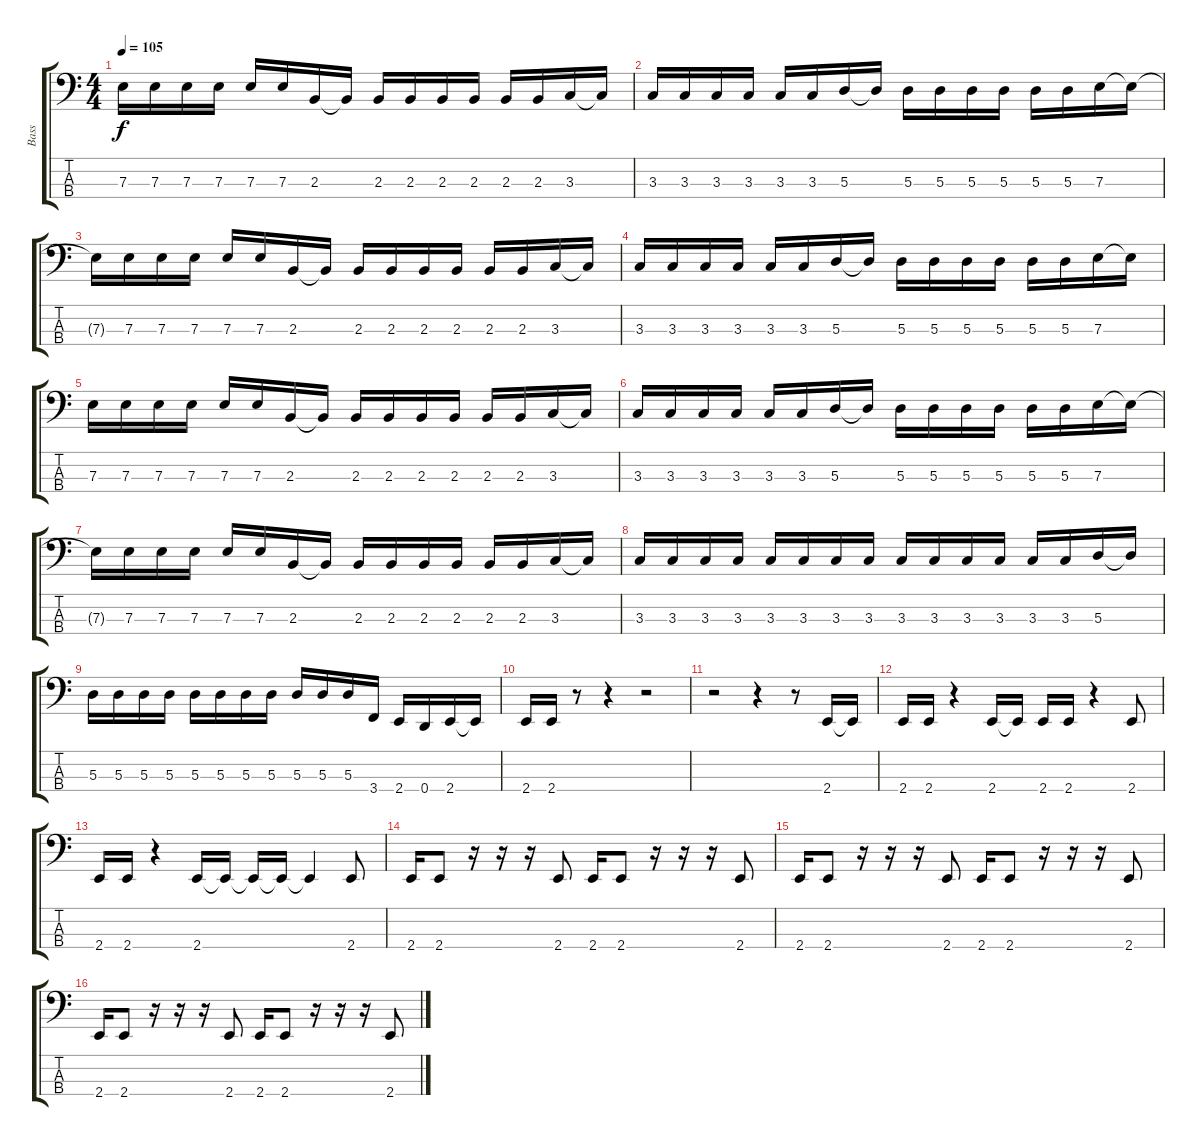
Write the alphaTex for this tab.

\track ("Bass" "Bass") {instrument electricbassfinger}
\staff {score tabs}
\tuning (G2 D2 A1 D1) {hide}
\ts (4 4)
\tempo 105
\clef f4
\ks c
7.3{t}.16{dy f} 7.3.16 7.3.16 7.3.16 7.3.16 7.3.16 2.3.16 2.3{t}.16 2.3.16 2.3.16 2.3.16 2.3.16 2.3.16 2.3.16 3.3.16 3.3{t}.16 |
3.3.16 3.3.16 3.3.16 3.3.16 3.3.16 3.3.16 5.3.16 5.3{t}.16 5.3.16 5.3.16 5.3.16 5.3.16 5.3.16 5.3.16 7.3.16 7.3{t}.16 |
7.3{t}.16 7.3.16 7.3.16 7.3.16 7.3.16 7.3.16 2.3.16 2.3{t}.16 2.3.16 2.3.16 2.3.16 2.3.16 2.3.16 2.3.16 3.3.16 3.3{t}.16 |
3.3.16 3.3.16 3.3.16 3.3.16 3.3.16 3.3.16 5.3.16 5.3{t}.16 5.3.16 5.3.16 5.3.16 5.3.16 5.3.16 5.3.16 7.3.16 7.3{t}.16 |
7.3.16 7.3.16 7.3.16 7.3.16 7.3.16 7.3.16 2.3.16 2.3{t}.16 2.3.16 2.3.16 2.3.16 2.3.16 2.3.16 2.3.16 3.3.16 3.3{t}.16 |
3.3.16 3.3.16 3.3.16 3.3.16 3.3.16 3.3.16 5.3.16 5.3{t}.16 5.3.16 5.3.16 5.3.16 5.3.16 5.3.16 5.3.16 7.3.16 7.3{t}.16 |
7.3{t}.16 7.3.16 7.3.16 7.3.16 7.3.16 7.3.16 2.3.16 2.3{t}.16 2.3.16 2.3.16 2.3.16 2.3.16 2.3.16 2.3.16 3.3.16 3.3{t}.16 |
3.3.16 3.3.16 3.3.16 3.3.16 3.3.16 3.3.16 3.3.16 3.3.16 3.3.16 3.3.16 3.3.16 3.3.16 3.3.16 3.3.16 5.3.16 5.3{t}.16 |
5.3.16 5.3.16 5.3.16 5.3.16 5.3.16 5.3.16 5.3.16 5.3.16 5.3.16 5.3.16 5.3.16 3.4.16 2.4.16 0.4.16 2.4.16 2.4{t}.16 |
2.4.16 2.4.16 r.8 r.4 r.2 |
r.2 r.4 r.8 2.4.16 2.4{t}.16 |
2.4.16 2.4.16 r.4 2.4.16 2.4{t}.16 2.4.16 2.4.16 r.4 2.4.8 |
2.4.16 2.4.16 r.4 2.4.16 2.4{t}.16 2.4{t}.16 2.4{t}.16 2.4{t}.4 2.4.8 |
2.4.16 2.4.8 r.16 r.16 r.16 2.4.8 2.4.16 2.4.8 r.16 r.16 r.16 2.4.8 |
2.4.16 2.4.8 r.16 r.16 r.16 2.4.8 2.4.16 2.4.8 r.16 r.16 r.16 2.4.8 |
2.4.16 2.4.8 r.16 r.16 r.16 2.4.8 2.4.16 2.4.8 r.16 r.16 r.16 2.4.8
